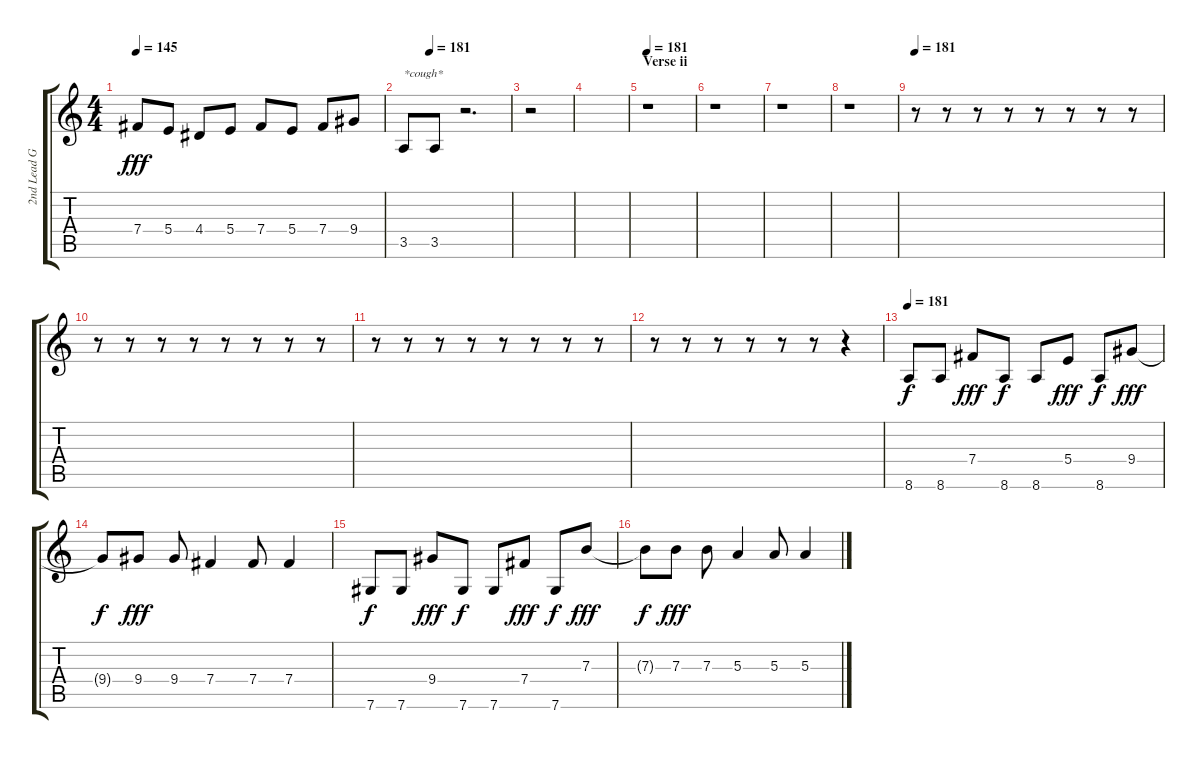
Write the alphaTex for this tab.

\track ("2nd Lead Guitar" "2nd Lead G") {instrument distortionguitar}
\staff {score tabs}
\tuning (Db4 Ab3 E3 B2 Gb2 Db2) {hide}
\ts (4 4)
\tempo 145
\clef g2
\ks c
7.4.8{dy fff} 5.4.8 4.4.8 5.4.8 7.4.8 5.4.8 7.4.8 9.4.8 |
\tempo (181 0.25)
3.5.8{txt "*cough*"} 3.5.8 r.2{d} |
r.2 |
|
\section ("" "Verse ii")
\tempo 181
r.1 |
r.1 |
r.1 |
r.1 |
\tempo 181
r.8 r.8 r.8 r.8 r.8 r.8 r.8 r.8 |
r.8 r.8 r.8 r.8 r.8 r.8 r.8 r.8 |
r.8 r.8 r.8 r.8 r.8 r.8 r.8 r.8 |
r.8 r.8 r.8 r.8 r.8 r.8 r.4 |
\tempo 181
8.6.8{dy f instrument distortionguitar} 8.6.8 7.4.8{dy fff} 8.6.8{dy f} 8.6.8 5.4.8{dy fff} 8.6.8{dy f} 9.4.8{dy fff} |
9.4{t}.8{dy f} 9.4.8{dy fff} 9.4.8 7.4.4 7.4.8 7.4.4 |
7.6.8{dy f} 7.6.8 9.4.8{dy fff} 7.6.8{dy f} 7.6.8 7.4.8{dy fff} 7.6.8{dy f} 7.3.8{dy fff} |
7.3{t}.8{dy f} 7.3.8{dy fff} 7.3.8 5.3.4 5.3.8 5.3.4
